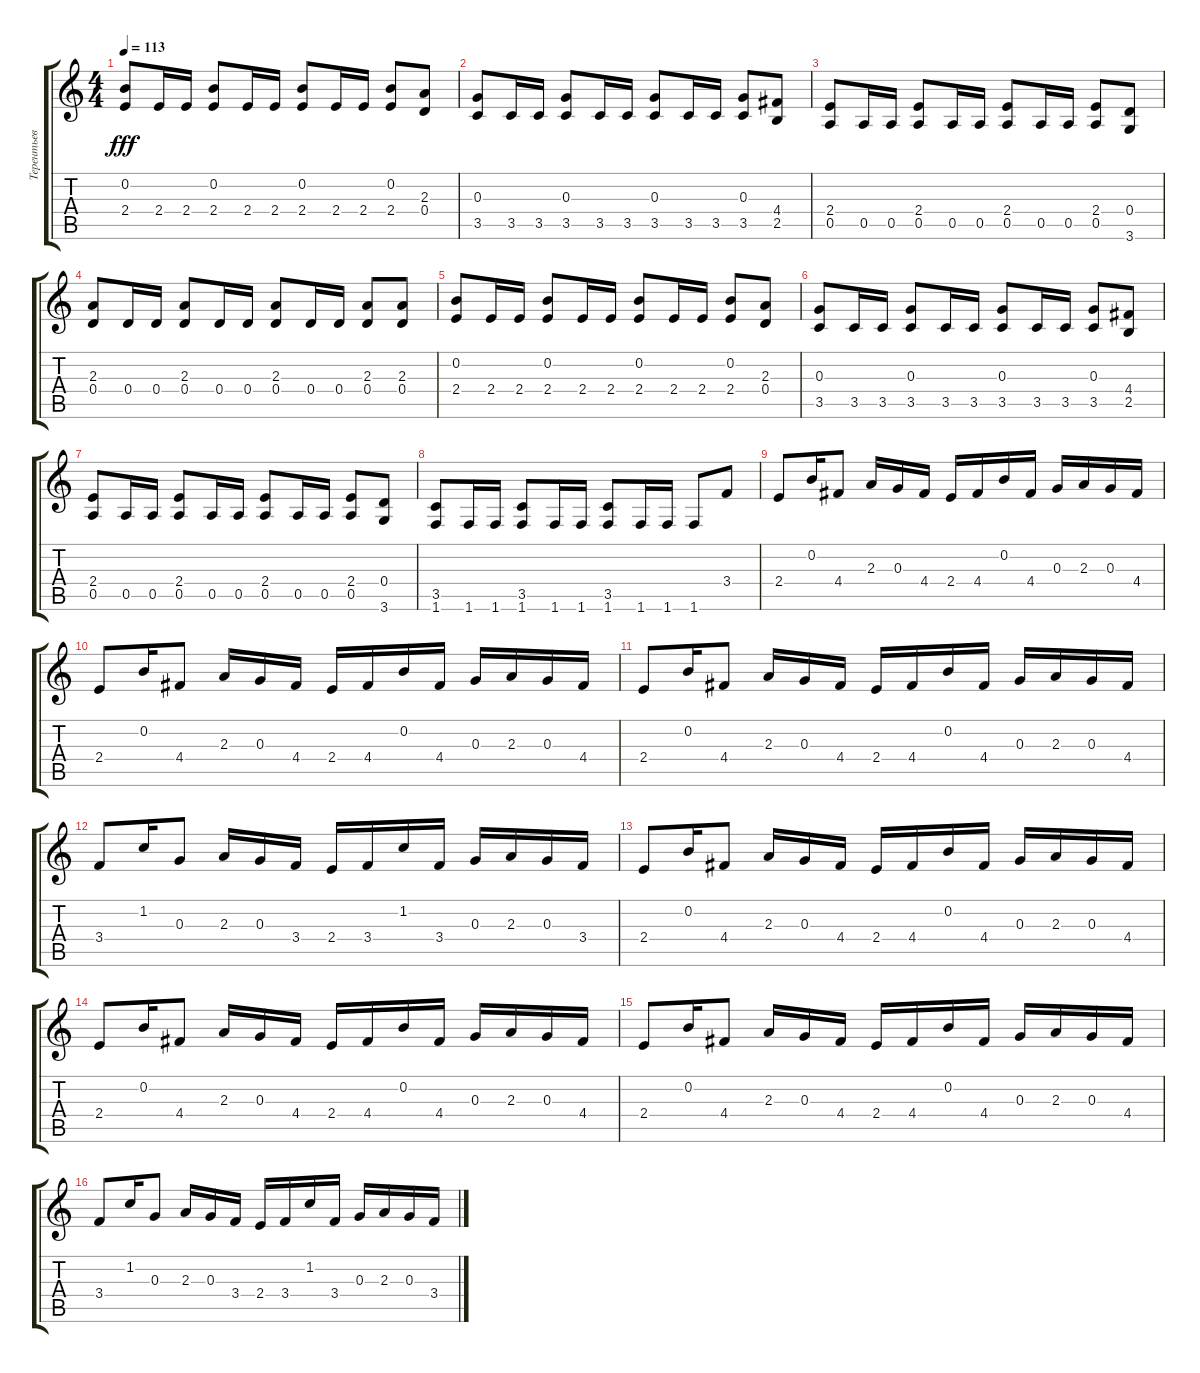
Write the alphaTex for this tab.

\track ("Терентьев" "Терентьев") {instrument distortionguitar}
\staff {score tabs}
\tuning (E4 B3 G3 D3 A2 E2) {hide}
\ts (4 4)
\tempo 113
\clef g2
\ks c
(0.2 2.4).8{dy fff} 2.4.16 2.4.16 (0.2 2.4).8 2.4.16 2.4.16 (0.2 2.4).8 2.4.16 2.4.16 (0.2 2.4).8 (2.3 0.4).8 |
(0.3 3.5).8 3.5.16 3.5.16 (0.3 3.5).8 3.5.16 3.5.16 (0.3 3.5).8 3.5.16 3.5.16 (0.3 3.5).8 (4.4 2.5).8 |
(2.4 0.5).8 0.5.16 0.5.16 (2.4 0.5).8 0.5.16 0.5.16 (2.4 0.5).8 0.5.16 0.5.16 (2.4 0.5).8 (0.4 3.6).8 |
(2.3 0.4).8 0.4.16 0.4.16 (2.3 0.4).8 0.4.16 0.4.16 (2.3 0.4).8 0.4.16 0.4.16 (2.3 0.4).8 (2.3 0.4).8 |
(0.2 2.4).8 2.4.16 2.4.16 (0.2 2.4).8 2.4.16 2.4.16 (0.2 2.4).8 2.4.16 2.4.16 (0.2 2.4).8 (2.3 0.4).8 |
(0.3 3.5).8 3.5.16 3.5.16 (0.3 3.5).8 3.5.16 3.5.16 (0.3 3.5).8 3.5.16 3.5.16 (0.3 3.5).8 (4.4 2.5).8 |
(2.4 0.5).8 0.5.16 0.5.16 (2.4 0.5).8 0.5.16 0.5.16 (2.4 0.5).8 0.5.16 0.5.16 (2.4 0.5).8 (0.4 3.6).8 |
(3.5 1.6).8 1.6.16 1.6.16 (3.5 1.6).8 1.6.16 1.6.16 (3.5 1.6).8 1.6.16 1.6.16 1.6.8 3.4.8 |
2.4.8 0.2.16 4.4.8 2.3.16 0.3.16 4.4.16 2.4.16 4.4.16 0.2.16 4.4.16 0.3.16 2.3.16 0.3.16 4.4.16 |
2.4.8 0.2.16 4.4.8 2.3.16 0.3.16 4.4.16 2.4.16 4.4.16 0.2.16 4.4.16 0.3.16 2.3.16 0.3.16 4.4.16 |
2.4.8 0.2.16 4.4.8 2.3.16 0.3.16 4.4.16 2.4.16 4.4.16 0.2.16 4.4.16 0.3.16 2.3.16 0.3.16 4.4.16 |
3.4.8 1.2.16 0.3.8 2.3.16 0.3.16 3.4.16 2.4.16 3.4.16 1.2.16 3.4.16 0.3.16 2.3.16 0.3.16 3.4.16 |
2.4.8 0.2.16 4.4.8 2.3.16 0.3.16 4.4.16 2.4.16 4.4.16 0.2.16 4.4.16 0.3.16 2.3.16 0.3.16 4.4.16 |
2.4.8 0.2.16 4.4.8 2.3.16 0.3.16 4.4.16 2.4.16 4.4.16 0.2.16 4.4.16 0.3.16 2.3.16 0.3.16 4.4.16 |
2.4.8 0.2.16 4.4.8 2.3.16 0.3.16 4.4.16 2.4.16 4.4.16 0.2.16 4.4.16 0.3.16 2.3.16 0.3.16 4.4.16 |
3.4.8 1.2.16 0.3.8 2.3.16 0.3.16 3.4.16 2.4.16 3.4.16 1.2.16 3.4.16 0.3.16 2.3.16 0.3.16 3.4.16
